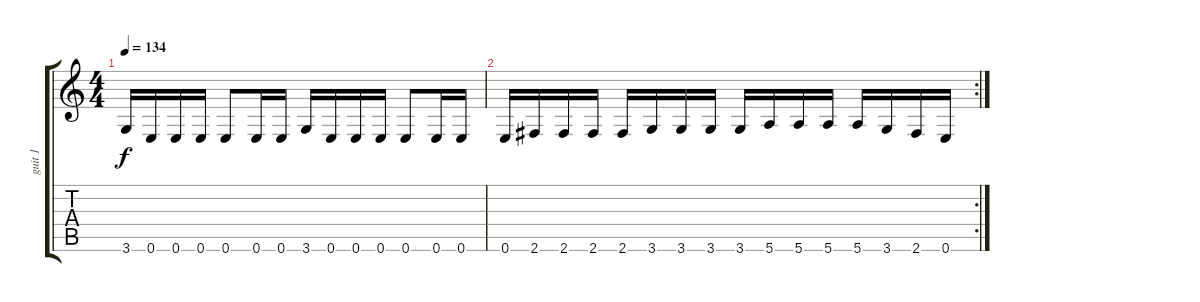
\track ("guit 1" "guit 1") {instrument distortionguitar}
\staff {score tabs}
\tuning (E4 B3 G3 D3 A2 E2) {hide}
\ts (4 4)
\tempo 134
\clef g2
\ks c
3.6.16{dy f} 0.6.16 0.6.16 0.6.16 0.6.8 0.6.16 0.6.16 3.6.16 0.6.16 0.6.16 0.6.16 0.6.8 0.6.16 0.6.16 |
\rc 2
0.6.16 2.6.16 2.6.16 2.6.16 2.6.16 3.6.16 3.6.16 3.6.16 3.6.16 5.6.16 5.6.16 5.6.16 5.6.16 3.6.16 2.6.16 0.6.16
